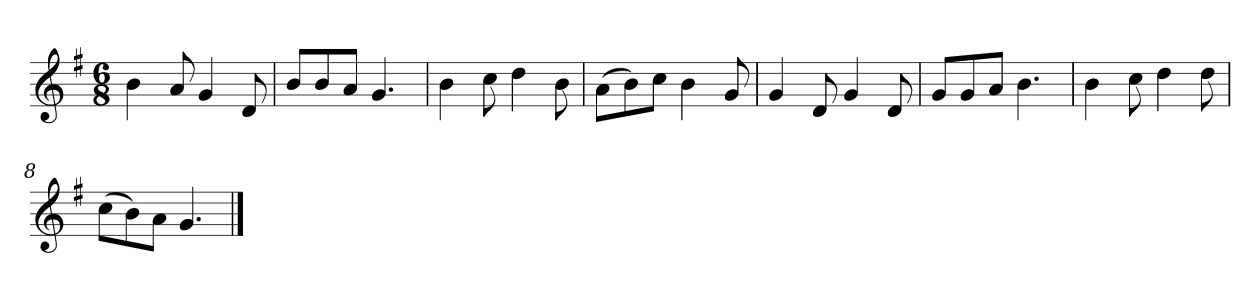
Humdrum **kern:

**kern
*part1
*staff1
*k[f#]
*M6/8
*MM120
=1
4b
8a
4g
8d
=2
8bL
8b
8aJ
4.g
=3
4b
8cc
4dd
8b
=4
(8aL
8b)
8ccJ
4b
8g
=5
4g
8d
4g
8d
=6
8gL
8g
8aJ
4.b
=7
4b
8cc
4dd
8dd
=8
(8ccL
8b)
8aJ
4.g
==
*-
